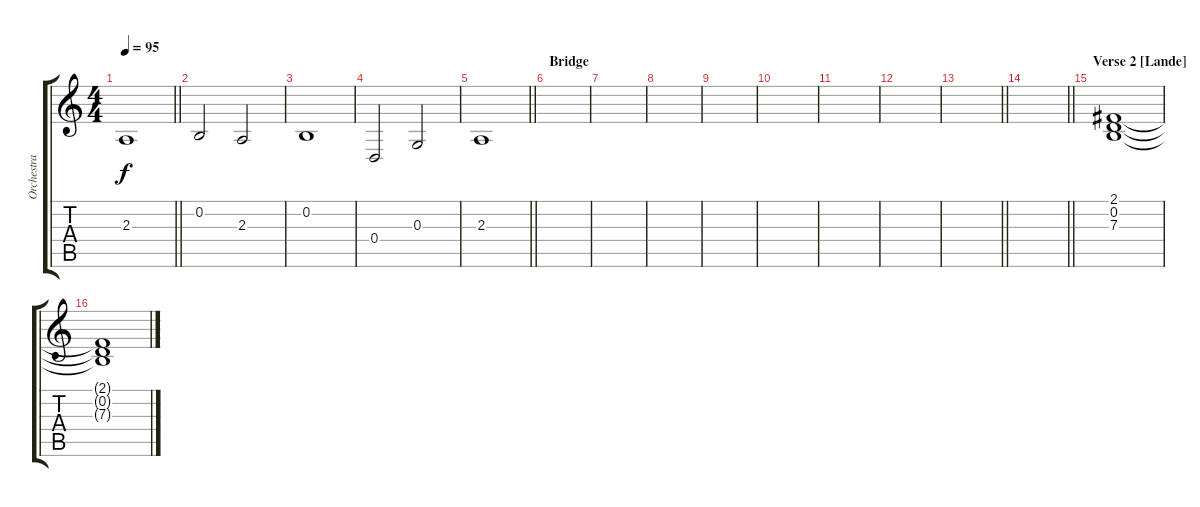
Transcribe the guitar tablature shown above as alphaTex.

\track ("Orchestra II (Miro)" "Orchestra ") {instrument stringensemble1}
\staff {score tabs}
\tuning (E4 B3 G3 D3 A2 E2) {hide}
\ts (4 4)
\tempo 95
\clef g2
\barLineRight lightlight
\ks c
2.3.1{dy f} |
0.2.2 2.3.2 |
0.2.1 |
0.4.2 0.3.2 |
\barLineRight lightlight
2.3.1 |
\section ("" "Bridge")
|
|
|
|
|
|
|
\barLineRight lightlight
|
\barLineRight lightlight
|
\section ("" "Verse 2 [Lande]")
(2.1 0.2 7.3).1 |
(2.1{t} 0.2{t} 7.3{t}).1
